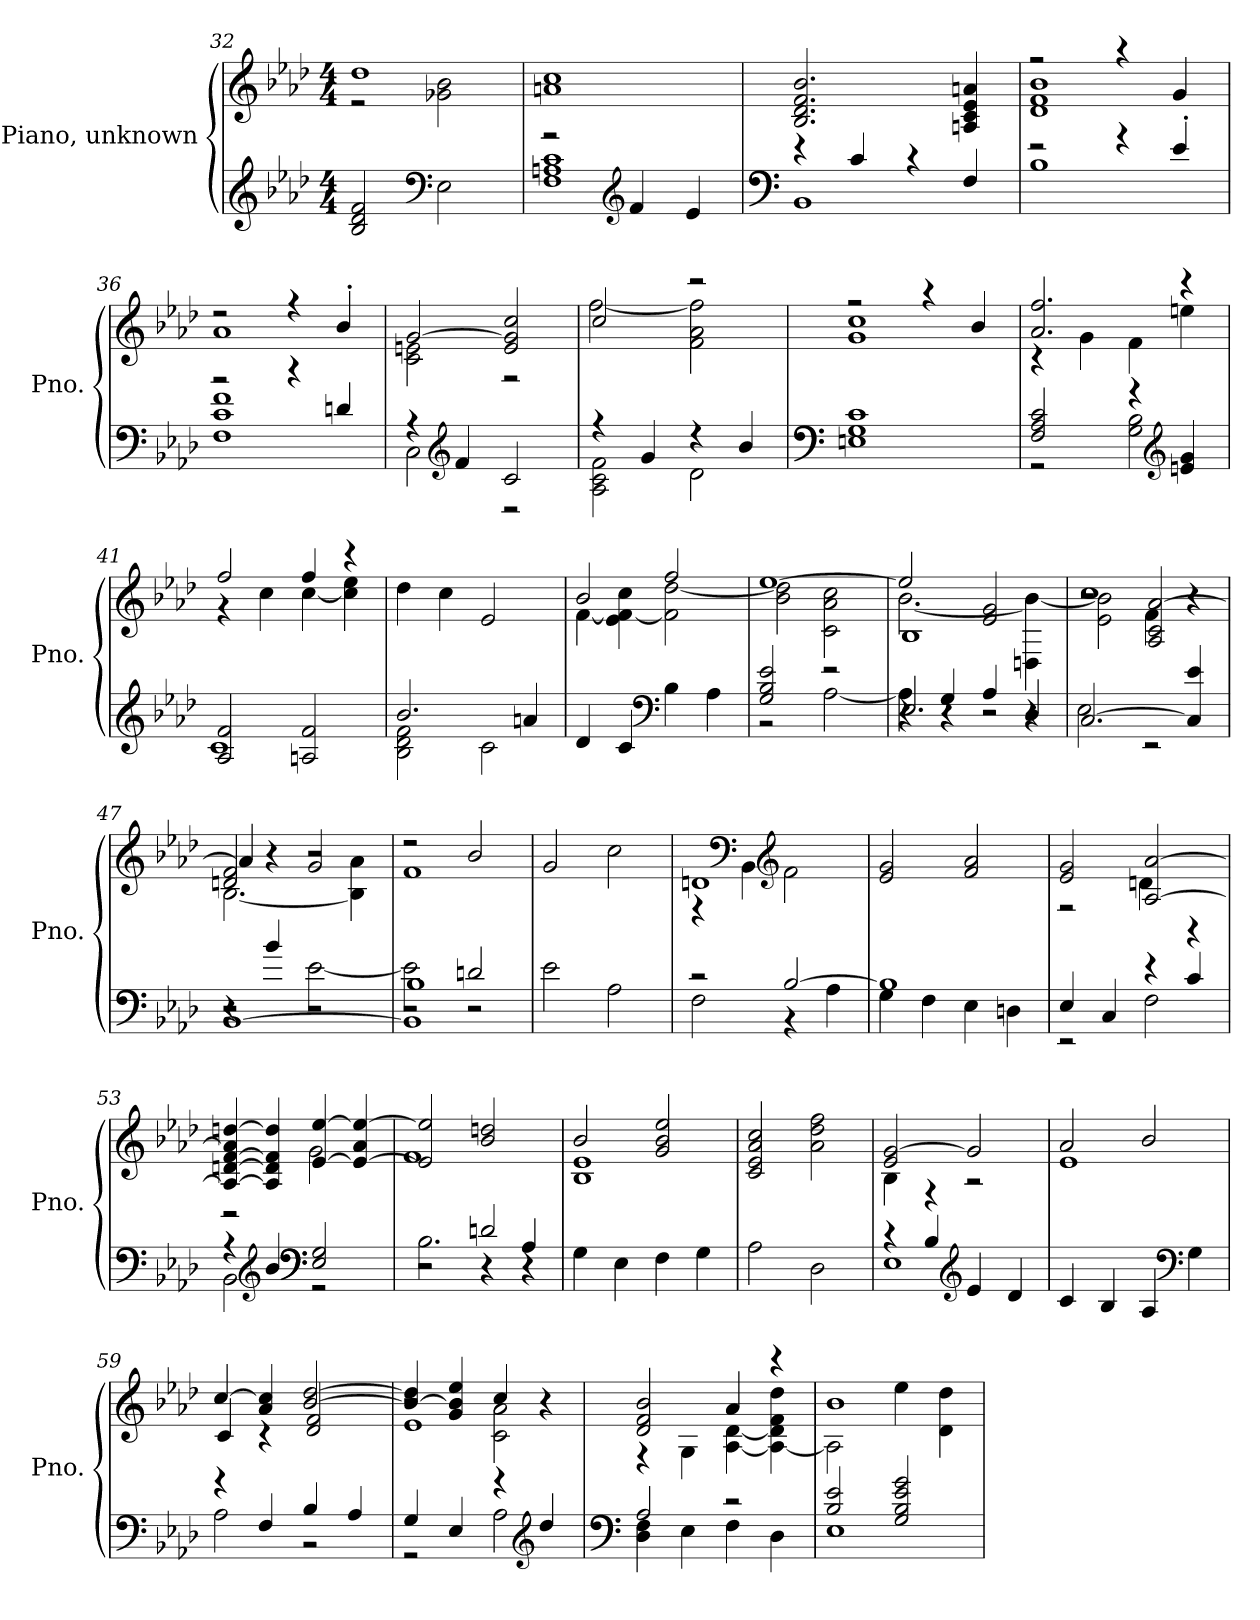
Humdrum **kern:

**kern	**kern
*part1	*part1
*staff2	*staff1
*I"Piano, unknown	*
*I'Pno.	*
*clefG2	*clefG2
*k[b-e-a-d-]	*k[b-e-a-d-]
*M4/4	*M4/4
=32	=32
*	*^
2B-/ 2d-/ 2f/	1dd-	2r
*clefF4	*	*
2E-\	.	2g-X\ 2b-\
*	*v	*v
=33	=33
*^	*
2r	1F 1An 1c	1an 1cc
*clefG2	*	*
4f/	.	.
4e-/	.	.
=34	=34	=34
*clefF4	*	*
4r	1BB-	2.B-/ 2.d-/ 2.f/ 2.b-/
4c/	.	.
4r	.	.
4F/	.	4An/ 4c/ 4e-/ 4an/
=35	=35	=35
*	*	*^
2r	1B-	2r	1d- 1f 1b-
4r	.	4r	.
4e-'/	.	4g/	.
=36	=36	=36	=36
2r	1F 1c 1f	2r	1a-
4r	.	4r	.
4dn/	.	4b-'/	.
=37	=37	=37	=37
4r	2C\	[2g/	2c\ 2en\
*clefG2	*	*	*
4f/	.	.	.
2c/	2r	2e/ 2g/] 2cc/	2r
!!LO:LB:g=z	!!
=38	=38	=38	=38
4r	2A-\ 2c\ 2f\	2cc/	[2ff\
4g/	.	.	.
4r	2d-\	2r	2f\ 2a-\ 2ff\]
4b-/	.	.	.
*v	*v	*	*
=39	=39	=39
*clefF4	*	*
1En 1G 1c	2r	1g 1cc
.	4r	.
.	4b-/	.
=40	=40	=40
*^	*	*
2F/ 2A-/ 2c/	2r	2.a-/ 2.ff/	4r
.	.	.	4g\
4r	2G\ 2B-\	.	4f\
*clefG2	*	*	*
4en/ 4g/	.	4r	4een\
=41	=41	=41	=41
2A-/ 2f/	1c	2ff/	4r
.	.	.	4cc\
2An/ 2f/	.	4ff/	[4cc\
.	.	4r	4cc\] 4ee-\
*	*	*v	*v
=42	=42	=42
2.b-/	2B-\ 2d-\ 2f\	4dd-\
.	.	4cc\
.	2c\	2e-/
4an/	.	.
*v	*v	*
=43	=43
*	*^
4d-/	2b-/	[4f\
4c/	.	4e-\ 4f\_ 4cc\
*clefF4	*	*
4B-\	2ff/	2f\] [2dd-\
4A-\	.	.
=44	=44	=44
*^	*	*
2G/ 2B-/ 2e-/	2r	[1ee-	2b-\ 2dd-\]
2r	[2A-\	.	2c\ 2a-\ 2cc\
!!LO:PB:g=z
=45	=45	=45	=45
*	*^	*	*^
4r	4A-\]	2.E-/	2ee-/]	[2.b-\	1B-
4G/	4r	.	.	.	.
4A-/	2r	.	2e-/ 2g/	.	.
4D-/	.	4r	.	4Dn\ 4b-\_	.
*	*v	*v	*	*	*
=46	=46	=46	=46	=46
[2.C/	2E-\	1cc	2e-\ 2b-\]	2r
.	2r	.	4f\	2A-/ 2c/ [2a-/
4C/] 4e-/	.	.	4r	.
=47	=47	=47	=47	=47
*	*^	*	*	*
4r	2r	[1BB-	2dn/ 2f/	[2.B-\	4a-/]
4b-/	.	.	.	.	4r
2r	[2e-\	.	2g/	.	2r
.	.	.	.	4B-\] 4a-\	.
*	*	*	*	*v	*v
=48	=48	=48	=48	=48
*	*	*^	*	*
2r	2e-\]	1B-	1BB-]	2r	1f
2dn/	2r	.	.	2b-/	.
*v	*v	*v	*v	*	*
*	*v	*v
=49	=49
2e-\	2g/
2A-\	2cc\
=50	=50
*^	*^
2r	2F\	1dn	4r
*	*	*clefF4	*
.	.	.	4BB-\
*	*	*clefG2	*
[2B-/	4r	.	2f\
.	4A-\	.	.
*	*	*v	*v
=51	=51	=51
1B-]	4G\	2e-/ 2g/
.	4F\	.
.	4E-\	2f/ 2a-/
.	4Dn\	.
!!LO:LB:g=z
=52	=52	=52
*	*	*^
4E-/	2r	2e-/ 2g/	2r
4C/	.	.	.
4r	2F\	[2A-/ [2a-/	4dn\
4c/	.	.	4r
=53	=53	=53	=53
4r	2BB-\	4A-/_ [4dn/ [4f/ 4a-/] [4ddn/	2r
*clefG2	*	*	*
4b-/	.	4A-/] 4d/] 4f/] 4dd/]	.
*clefF4	*	*	*
2E-/ 2G/	2r	[4e-/ [4ee-/	2g\
.	.	4e-/_ 4a-/ 4ee-/_	.
=54	=54	=54	=54
*	*^	*	*
2r	2.B-\	2r	2e-/] 2ee-/]	1f
2dn/	.	4r	2b-/ 2ddn/	.
.	4r	4A-/	.	.
*v	*v	*v	*	*
=55	=55	=55
4G\	2b-/	1B- 1e-
4E-\	.	.
4F\	2g/ 2b-/ 2ee-/	.
4G\	.	.
*	*v	*v
=56	=56
2A-\	2c/ 2e-/ 2a-/ 2cc/
2D-\	2a-\ 2dd-\ 2ff\
=57	=57
*^	*^
4r	1E-	2e-/ [2g/	4B-\
4B-/	.	.	4r
*clefG2	*	*	*
4e-/	.	2g/]	2r
4d-/	.	.	.
*v	*v	*	*
=58	=58	=58
4c/	2a-/	1e-
4B-/	.	.
4A-/	2b-/	.
*clefF4	*	*
4G\	.	.
!!LO:LB:g=z	!!
=59	=59	=59
*^	*	*
4r	2A-\	[4cc/	4c/
4F/	.	4a-/ 4cc/]	4r
4B-/	2r	[2b-/ [2dd-/	2d-/ 2f/
4A-/	.	.	.
=60	=60	=60	=60
*	*	*	*^
4G/	2r	4b-/_ 4dd-/]	2r	1e-
4E-/	.	4g/ 4b-/] 4ee-/	.	.
4r	2A-\	4cc/	2c\ 2a-\	.
*clefG2	*	*	*	*
4dd-/	.	4r	.	.
*	*	*v	*v	*v
=61	=61	=61
*clefF4	*	*
*	*	*^
2A-/	4D-\ 4F\	2d-/ 2f/ 2b-/	4r
.	4E-\	.	4G\
2r	4F\	4a-/	[4A-\ [4d-\
.	4D-\	4r	4A-\_ 4d-\] 4f\ 4dd-\
=62	=62	=62	=62
2B-/ 2e-/	1E-	1b-	2A-\]
2G/ 2B-/ 2e-/ 2g/	.	.	4ee-\
.	.	.	4d-\ 4dd-\
*v	*v	*	*
*	*v	*v
=	=
*-	*-
